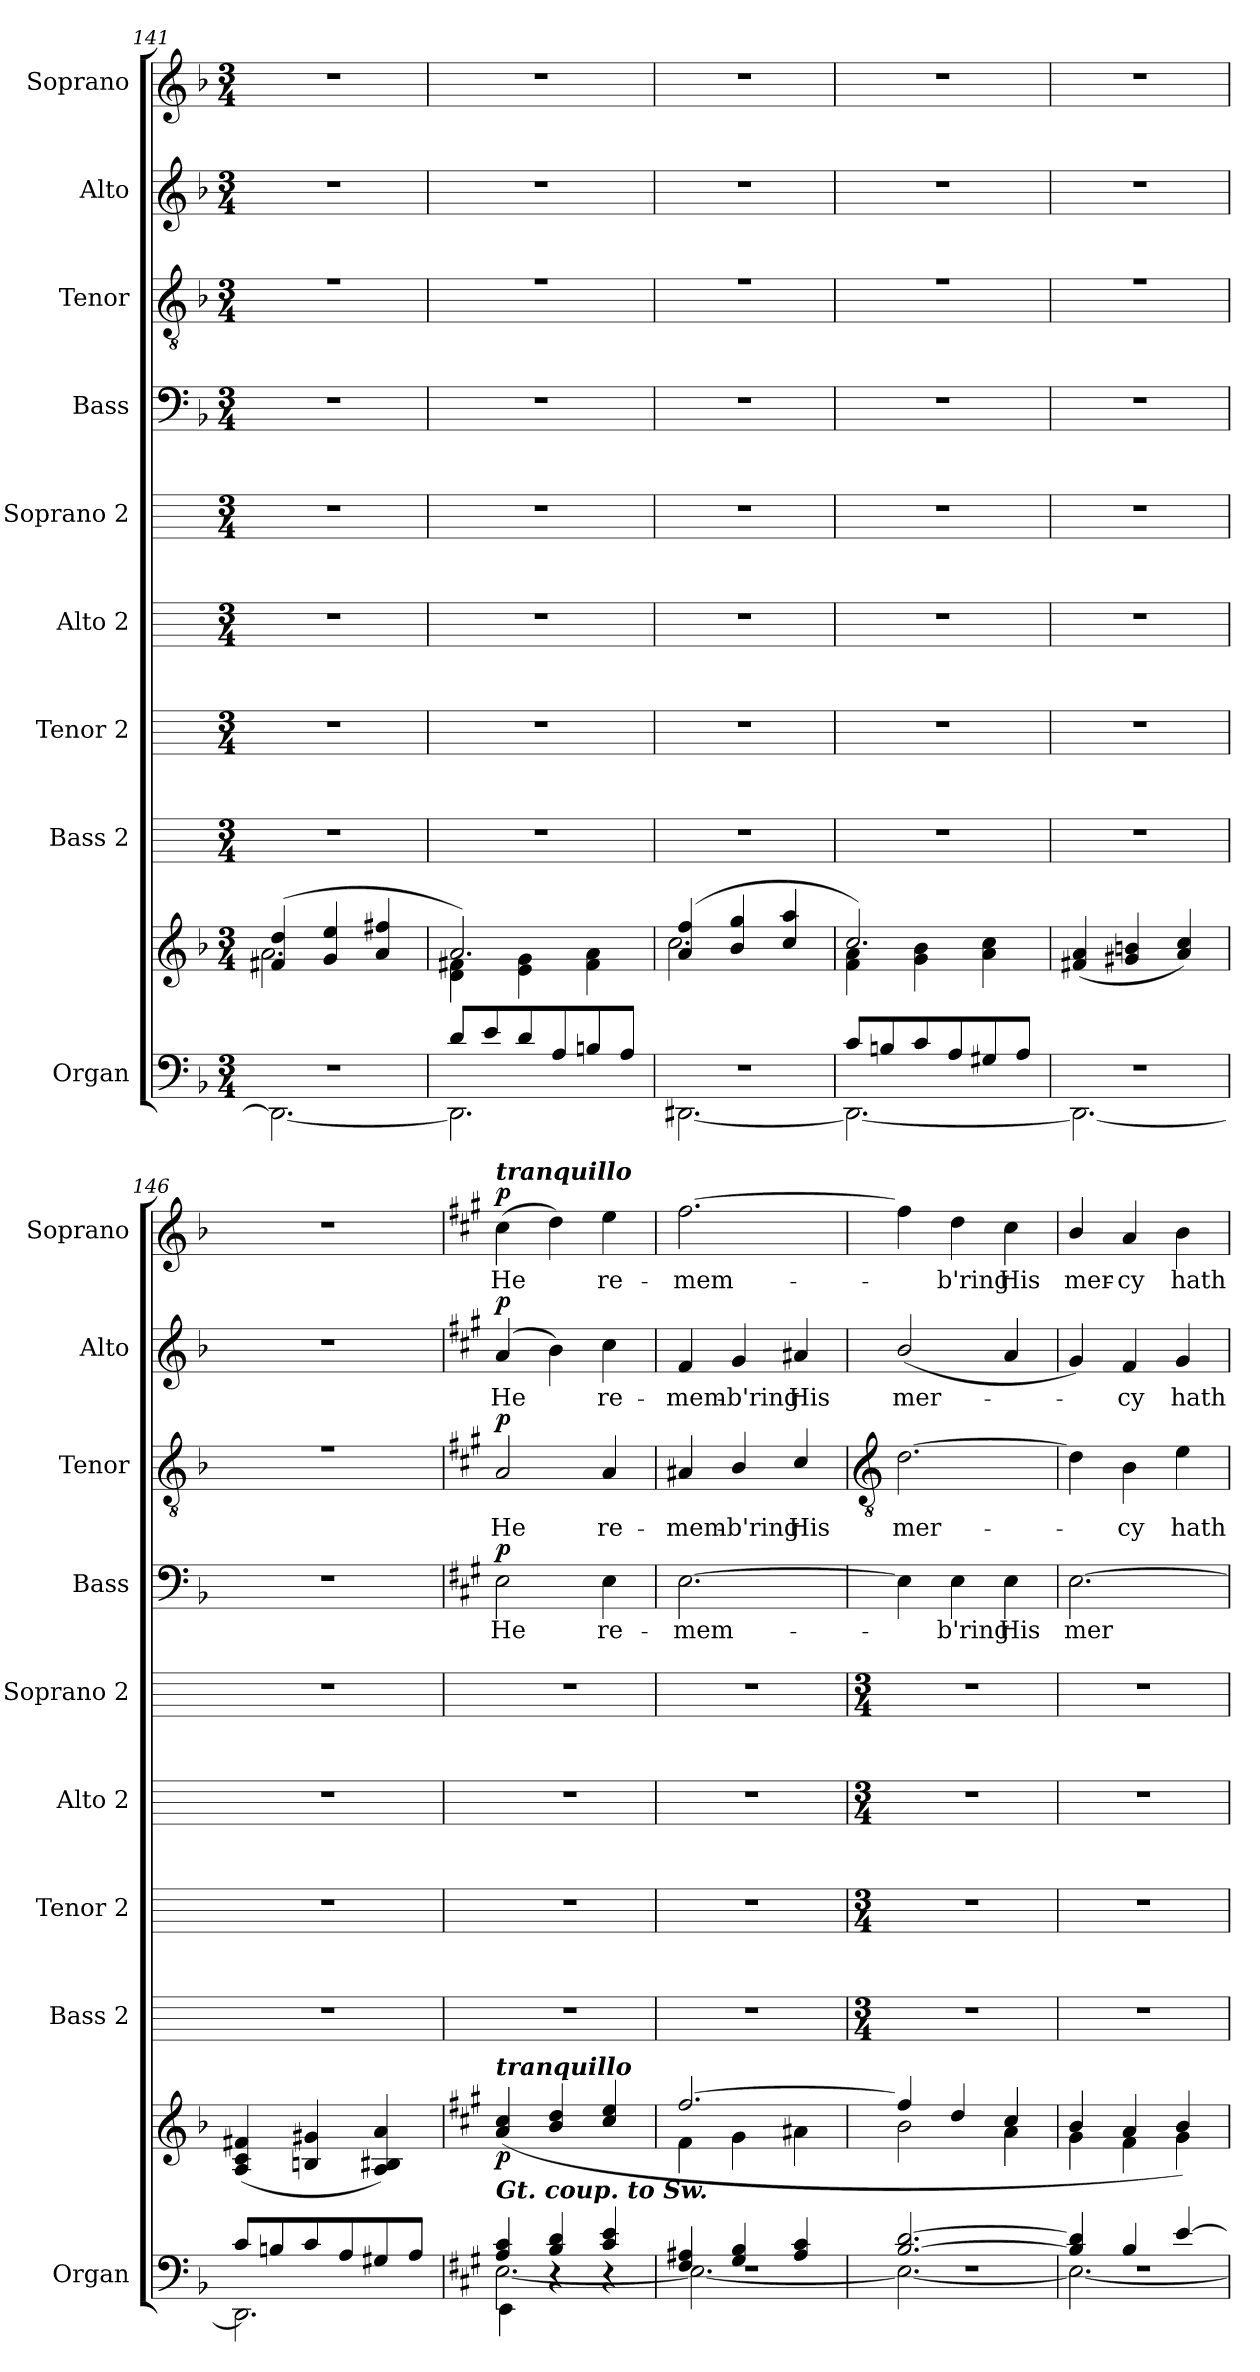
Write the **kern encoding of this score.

**kern	**kern	**dynam	**kern	**kern	**kern	**kern	**kern	**text	**dynam	**kern	**text	**dynam	**kern	**text	**dynam	**kern	**text	**dynam
*part9	*part9	*part9	*part8	*part7	*part6	*part5	*part4	*part4	*part4	*part3	*part3	*part3	*part2	*part2	*part2	*part1	*part1	*part1
*staff10	*staff9	*staff9/10	*staff8	*staff7	*staff6	*staff5	*staff4	*staff4	*staff4	*staff3	*staff3	*staff3	*staff2	*staff2	*staff2	*staff1	*staff1	*staff1
*I"Organ	*	*	*I"Bass 2	*I"Tenor 2	*I"Alto 2	*I"Soprano 2	*I"Bass	*	*	*I"Tenor	*	*	*I"Alto	*	*	*I"Soprano	*	*
*I'Organ	*	*	*I'Bass 2	*I'Tenor 2	*I'Alto 2	*I'Soprano 2	*I'Bass	*	*	*I'Tenor	*	*	*I'Alto	*	*	*I'Soprano	*	*
!!LO:LB:g=z
*clefF4	*clefG2	*	*	*	*	*	*clefF4	*	*	*clefGv2	*	*	*clefG2	*	*	*clefG2	*	*
*k[b-]	*k[b-]	*	*	*	*	*	*k[b-]	*	*	*k[b-]	*	*	*k[b-]	*	*	*k[b-]	*	*
*F:	*F:	*	*	*	*	*	*F:	*	*	*F:	*	*	*F:	*	*	*F:	*	*
*M3/4	*M3/4	*	*M3/4	*M3/4	*M3/4	*M3/4	*M3/4	*	*	*M3/4	*	*	*M3/4	*	*	*M3/4	*	*
=141	=141	=141	=141	=141	=141	=141	=141	=141	=141	=141	=141	=141	=141	=141	=141	=141	=141	=141
*^	*	*	*	*	*	*	*	*	*	*	*	*	*	*	*	*	*	*
*	*^	*	*	*	*	*	*	*	*	*	*	*	*	*	*	*	*	*	*
!LO:N:vis=1	!	!LO:N:vis=1	!	!	!	!	!	!	!LO:N:vis=1	!	!	!LO:N:vis=1	!	!	!LO:N:vis=1	!	!	!LO:N:vis=1	!	!
*	*	*	*^	*	*	*	*	*	*	*	*	*^	*	*	*	*	*	*	*	*
2.r	2.DD\_	2.ryy	(>4f#X/ 4dd/	2.a\	.	2.r	2.r	2.r	2.r	2.r	.	.	2.r	2.ryy	.	.	2.r	.	.	2.r	.	.
.	.	.	4g/ 4ee/	.	.	.	.	.	.	.	.	.	.	.	.	.	.	.	.	.	.	.
.	.	.	4a/ 4ff#X/	.	.	.	.	.	.	.	.	.	.	.	.	.	.	.	.	.	.	.
=142	=142	=142	=142	=142	=142	=142	=142	=142	=142	=142	=142	=142	=142	=142	=142	=142	=142	=142	=142	=142	=142	=142
!	!	!LO:N:vis=1	!	!	!	!	!	!	!	!LO:N:vis=1	!	!	!LO:N:vis=1	!	!	!	!LO:N:vis=1	!	!	!LO:N:vis=1	!	!
8d/L	2.DD\]	2.ryy	2.a/)	4d\ 4f#X\	.	2.r	2.r	2.r	2.r	2.r	.	.	2.r	2.ryy	.	.	2.r	.	.	2.r	.	.
8e/	.	.	.	.	.	.	.	.	.	.	.	.	.	.	.	.	.	.	.	.	.	.
8d/	.	.	.	4e\ 4g\	.	.	.	.	.	.	.	.	.	.	.	.	.	.	.	.	.	.
8A/	.	.	.	.	.	.	.	.	.	.	.	.	.	.	.	.	.	.	.	.	.	.
8Bn/	.	.	.	4f#\ 4a\	.	.	.	.	.	.	.	.	.	.	.	.	.	.	.	.	.	.
8A/J	.	.	.	.	.	.	.	.	.	.	.	.	.	.	.	.	.	.	.	.	.	.
=143	=143	=143	=143	=143	=143	=143	=143	=143	=143	=143	=143	=143	=143	=143	=143	=143	=143	=143	=143	=143	=143	=143
!LO:N:vis=1	!	!LO:N:vis=1	!	!	!	!	!	!	!	!LO:N:vis=1	!	!	!LO:N:vis=1	!	!	!	!LO:N:vis=1	!	!	!LO:N:vis=1	!	!
2.r	[2.DD#X\	2.ryy	(>4a/ 4ff/	2.cc\	.	2.r	2.r	2.r	2.r	2.r	.	.	2.r	2.ryy	.	.	2.r	.	.	2.r	.	.
.	.	.	4b-/ 4gg/	.	.	.	.	.	.	.	.	.	.	.	.	.	.	.	.	.	.	.
.	.	.	4cc/ 4aa/	.	.	.	.	.	.	.	.	.	.	.	.	.	.	.	.	.	.	.
=144	=144	=144	=144	=144	=144	=144	=144	=144	=144	=144	=144	=144	=144	=144	=144	=144	=144	=144	=144	=144	=144	=144
!	!	!LO:N:vis=1	!	!	!	!	!	!	!	!LO:N:vis=1	!	!	!LO:N:vis=1	!	!	!	!LO:N:vis=1	!	!	!LO:N:vis=1	!	!
8c/L	2.DD#\_	2.ryy	2.cc/)	4f\ 4a\	.	2.r	2.r	2.r	2.r	2.r	.	.	2.r	2.ryy	.	.	2.r	.	.	2.r	.	.
8Bn/	.	.	.	.	.	.	.	.	.	.	.	.	.	.	.	.	.	.	.	.	.	.
8c/	.	.	.	4g\ 4b-\	.	.	.	.	.	.	.	.	.	.	.	.	.	.	.	.	.	.
8A/	.	.	.	.	.	.	.	.	.	.	.	.	.	.	.	.	.	.	.	.	.	.
8G#X/	.	.	.	4a\ 4cc\	.	.	.	.	.	.	.	.	.	.	.	.	.	.	.	.	.	.
8A/J	.	.	.	.	.	.	.	.	.	.	.	.	.	.	.	.	.	.	.	.	.	.
=145	=145	=145	=145	=145	=145	=145	=145	=145	=145	=145	=145	=145	=145	=145	=145	=145	=145	=145	=145	=145	=145	=145
!LO:N:vis=1	!	!LO:N:vis=1	!	!	!	!	!	!	!	!LO:N:vis=1	!	!	!LO:N:vis=1	!	!	!	!LO:N:vis=1	!	!	!LO:N:vis=1	!	!
2.r	2.DD#\_	2.ryy	(>4f#X/ 4a/	2ryy	.	2.r	2.r	2.r	2.r	2.r	.	.	2.r	2.ryy	.	.	2.r	.	.	2.r	.	.
.	.	.	4g#X/ 4bn/	.	.	.	.	.	.	.	.	.	.	.	.	.	.	.	.	.	.	.
.	.	.	4a/ 4cc/)	4ryy	.	.	.	.	.	.	.	.	.	.	.	.	.	.	.	.	.	.
=146	=146	=146	=146	=146	=146	=146	=146	=146	=146	=146	=146	=146	=146	=146	=146	=146	=146	=146	=146	=146	=146	=146
!	!	!LO:N:vis=1	!	!	!	!	!	!	!	!LO:N:vis=1	!	!	!LO:N:vis=1	!LO:N:vis=1	!	!	!LO:N:vis=1	!	!	!LO:N:vis=1	!	!
8c/L	2.DD#\]	2.ryy	(>4A/ 4c/ 4f#X/	2ryy	.	2.r	2.r	2.r	2.r	2.r	.	.	2.r	2.ryy	.	.	2.r	.	.	2.r	.	.
8Bn/	.	.	.	.	.	.	.	.	.	.	.	.	.	.	.	.	.	.	.	.	.	.
8c/	.	.	4Bn/ 4g#X/	.	.	.	.	.	.	.	.	.	.	.	.	.	.	.	.	.	.	.
8A/	.	.	.	.	.	.	.	.	.	.	.	.	.	.	.	.	.	.	.	.	.	.
8G#X/	.	.	4A/ 4B#X/ 4a/)	4ryy	.	.	.	.	.	.	.	.	.	.	.	.	.	.	.	.	.	.
8A/J	.	.	.	.	.	.	.	.	.	.	.	.	.	.	.	.	.	.	.	.	.	.
=147	=147	=147	=147	=147	=147	=147	=147	=147	=147	=147	=147	=147	=147	=147	=147	=147	=147	=147	=147	=147	=147	=147
*k[f#c#g#]	*	*	*k[f#c#g#]	*	*	*	*	*	*	*k[f#c#g#]	*	*	*k[f#c#g#]	*	*	*	*k[f#c#g#]	*	*	*k[f#c#g#]	*	*
*A:	*	*	*A:	*	*	*	*	*	*	*A:	*	*	*A:	*	*	*	*A:	*	*	*A:	*	*
!	!	!	!	!	!	!	!	!	!	!	!	!	!	!	!	!	!	!	!	!LO:TX:a:Bi:t=tranquillo	!	!
!	!	!	!LO:TX:b:Bi:t=Gt. coup. to Sw.	!	!	!	!	!	!	!	!	!	!	!	!	!	!	!	!	!	!	!
!	!	!	!LO:TX:a:Bi:t=tranquillo	!	!	!	!	!	!	!	!	!	!	!	!	!	!	!	!	!	!	!
!	!	!	!	!	!LO:DY:b	!	!	!	!	!	!LO:LY:b	!LO:DY:b	!	!LO:N:vis=1	!LO:LY:b	!LO:DY:b	!	!LO:LY:b	!LO:DY:b	!	!LO:LY:b	!LO:DY:b
4A/ 4c#/	[2.E\	4EE\	(>4a/ 4cc#/	2ryy	p	2.r	2.r	2.r	2.r	2E	He	p	2A	2.ryy	He	p	(<4a	He	p	(>4cc#	He	p
4B/ 4d/	.	4r	4b/ 4dd/	.	.	.	.	.	.	.	.	.	.	.	.	.	4b)	.	.	4dd)	.	.
!	!	!	!	!	!	!	!	!	!	!	!LO:LY:b	!	!	!	!LO:LY:b	!	!	!LO:LY:b	!	!	!LO:LY:b	!
4c#/ 4e/	.	4r	4cc#/ 4ee/	4ryy	.	.	.	.	.	4E	re-	.	4A	.	re-	.	4cc#	re-	.	4ee	re-	.
=148	=148	=148	=148	=148	=148	=148	=148	=148	=148	=148	=148	=148	=148	=148	=148	=148	=148	=148	=148	=148	=148	=148
!	!	!LO:N:vis=1	!	!	!	!	!	!	!	!	!LO:LY:b	!	!	!LO:N:vis=1	!LO:LY:b	!	!	!LO:LY:b	!	!	!LO:LY:b	!
4F#/ 4A#X/	2.E\_	2.r	[2.ff#/	4f#\	.	2.r	2.r	2.r	2.r	[2.E	-mem-	.	4A#X	2.ryy	-mem-	.	4f#	-mem-	.	[2.ff#	-mem-	.
!	!	!	!	!	!	!	!	!	!	!	!	!	!	!	!LO:LY:b	!	!	!LO:LY:b	!	!	!	!
4G#/ 4B/	.	.	.	4g#\	.	.	.	.	.	.	.	.	4B	.	-b'ring	.	4g#	-b'ring	.	.	.	.
!	!	!	!	!	!	!	!	!	!	!	!	!	!	!	!LO:LY:b	!	!	!LO:LY:b	!	!	!	!
4A#/ 4c#/	.	.	.	4a#X\	.	.	.	.	.	.	.	.	4c#	.	His	.	4a#X	His	.	.	.	.
*	*	*	*	*	*	*	*	*	*	*	*	*	*v	*v	*	*	*	*	*	*	*	*
!!LO:LB:g=z
=149	=149	=149	=149	=149	=149	=149	=149	=149	=149	=149	=149	=149	=149	=149	=149	=149	=149	=149	=149	=149	=149
*	*	*	*	*	*	*	*	*	*	*	*	*	*clefGv2	*	*	*	*	*	*	*	*
*	*	*	*	*	*	*M3/4	*M3/4	*M3/4	*M3/4	*	*	*	*	*	*	*	*	*	*	*	*
!	!	!LO:N:vis=1	!	!	!	!	!	!	!	!	!	!	!	!LO:LY:b	!	!	!LO:LY:b	!	!	!	!
[2.B/ [2.d/	2.E\_	2.r	4ff#/]	2b\	.	2.r	2.r	2.r	2.r	4E]	.	.	[2.d	mer-	.	(<2b/	mer-	.	4ff#]	.	.
!	!	!	!	!	!	!	!	!	!	!	!LO:LY:b	!	!	!	!	!	!	!	!	!LO:LY:b	!
.	.	.	4dd/	.	.	.	.	.	.	4E	b'ring	.	.	.	.	.	.	.	4dd	b'ring	.
!	!	!	!	!	!	!	!	!	!	!	!LO:LY:b	!	!	!	!	!	!	!	!	!LO:LY:b	!
.	.	.	4cc#/	4a\	.	.	.	.	.	4E	His	.	.	.	.	4a	.	.	4cc#	His	.
=150	=150	=150	=150	=150	=150	=150	=150	=150	=150	=150	=150	=150	=150	=150	=150	=150	=150	=150	=150	=150	=150
!	!	!LO:N:vis=1	!	!	!	!	!	!	!	!	!LO:LY:b	!	!	!	!	!	!	!	!	!LO:LY:b	!
4B/] 4d/]	2.E\_	2.r	4b/	4g#\	.	2.r	2.r	2.r	2.r	[2.E	mer-	.	4d]	.	.	4g#)	.	.	4b/	mer-	.
!	!	!	!	!	!	!	!	!	!	!	!	!	!	!LO:LY:b	!	!	!LO:LY:b	!	!	!LO:LY:b	!
4B/	.	.	4a/	4f#\	.	.	.	.	.	.	.	.	4B	cy	.	4f#	cy	.	4a	-cy	.
!	!	!	!	!	!	!	!	!	!	!	!	!	!	!LO:LY:b	!	!	!LO:LY:b	!	!	!LO:LY:b	!
[4e/	.	.	4b/)	4g#\	.	.	.	.	.	.	.	.	4e	hath	.	4g#	hath	.	4b	hath	.
*v	*v	*v	*	*	*	*	*	*	*	*	*	*	*	*	*	*	*	*	*	*	*
*	*v	*v	*	*	*	*	*	*	*	*	*	*	*	*	*	*	*	*	*
=	=	=	=	=	=	=	=	=	=	=	=	=	=	=	=	=	=	=
*-	*-	*-	*-	*-	*-	*-	*-	*-	*-	*-	*-	*-	*-	*-	*-	*-	*-	*-
